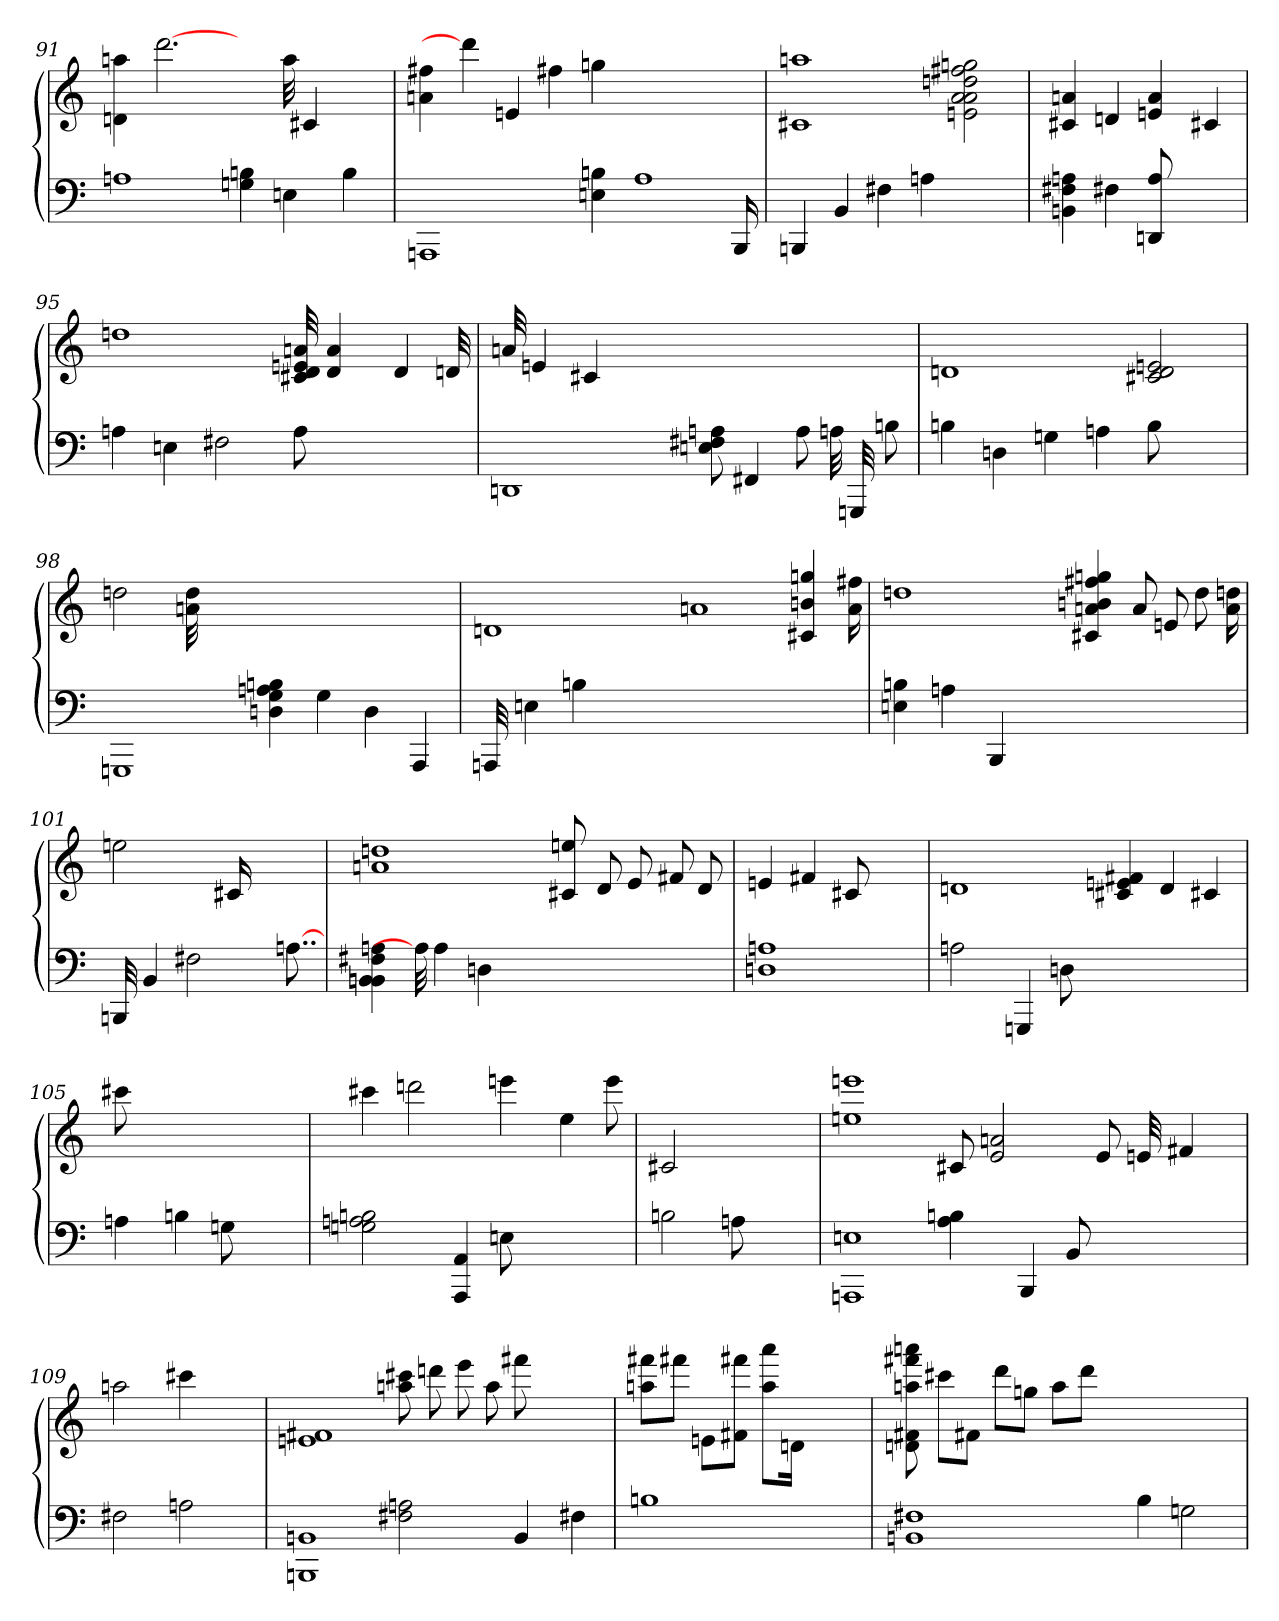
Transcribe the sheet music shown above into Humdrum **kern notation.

**kern	**kern
*part2	*part1
*staff2	*staff1
*clefF4	*clefG2
=91	=91
1An	4dn 4aan
.	[2.ddd
4Gn 4Bn	4ryy
4En	32aa
.	4c#X
4B	.
.	8..ryy
=92	=92
1AAAn	4ff#X 4an
.	4ddd]
.	4en
.	4ff#X
4En 4Bn	4ggn
1A	1ryy
16BBB	16ryy
=93	=93
4BBBn	1c#X 1aan
4BB	.
4F#X	.
4An	.
2ryy	2a 2en 2ff#X 2ggn 2a 2ddn
=94	=94
4F#X 4An 4BBn	4an 4c#X
4F#X	4dn
8A 8DDn	4a 4en
4.ryy	.
.	4c#X
=95	=95
4An	1ddn
4En	.
2F#X	.
8A	32d 32an 32c#X 32en
.	4d 4a
4..ryy	.
.	4d
.	32dn
=96	=96
1DDn	32an
.	4en
.	4c#X
.	4...ryy
8An 8En 8F#X	2ryy
4FF#X	.
8A	.
32An	8.ryy
32GGGn	.
8Bn	.
=97	=97
4Bn	1dn
4Dn	.
4Gn	.
4An	.
8B	2c#X 2en 2d
4.ryy	.
=98	=98
1GGGn	2ddn
.	32an 32dd
.	4...ryy
4G 4Dn 4An 4Bn	1ryy
4G	.
4D	.
4AAA	.
=99	=99
32AAAn	1dn
4En	.
4Bn	.
4...ryy	.
1ryy	1an
4ryy	4c#X 4bn 4ggn
16ryy	16a 16ff#X
=100	=100
4En 4Bn	1ddn
4An	.
4BBB	.
4ryy	.
2ryy	4an 4c#X 4bn 4ff#X 4ggn
.	8a
.	8en
8.ryy	8dd
.	16a 16ddn
=101	=101
32BBBn	2een
4BB	.
2F#X	.
.	16c#X
.	4..ryy
[8..An	.
=102	=102
4BBn 4An 4F#X 4BBn	1an 1ddn
32A]	.
4A	.
4Dn	.
4ryy	.
.	8c#X 8een
2ryy	.
.	8d
.	8e
.	8f#X
.	8d
16.ryy	.
=103	=103
1Dn 1An	4en
.	4f#X
.	8c#X
.	4.ryy
=104	=104
2An	1dn
4GGGn	.
8Dn	.
8ryy	.
2.ryy	4c#X 4f#X 4en
.	4d
.	4c#X
=105	=105
4An	8ccc#X
.	2..ryy
4Bn	.
8Gn	.
4.ryy	.
=106	=106
2Gn 2An 2Bn	4ccc#X
.	2dddn
4AA 4AAA	.
8En	4eeen
8ryy	.
4.ryy	4ee
.	8eee
=107	=107
2Bn	2c#X
8An	2ryy
4.ryy	.
=108	=108
1AAAn 1En	1een 1eeen
4Bn 4A	8c#X
.	2e 2an
4BBB	.
8BB	.
4ryy	8e
.	32en
.	4f#X
8ryy	.
32ryy	.
=109	=109
2F#X	2aan
2An	4ccc#X
.	4ryy
=110	=110
1BBn 1BBBn	1f#X 1en
2F#X 2An	8aan 8ccc#X
.	8dddn
.	8eee
.	8aa
4BB	8fff#X
.	4.ryy
4F#X	.
=111	=111
1Bn	8fff#X\ 8aanL
.	8fff#X\J
.	8en\L
.	8f#X\ 8fff#XJ
.	8aaa\ 8aaL
.	16dn\Jk
.	4ryy
.	16ryy
=112	=112
1BBn 1F#X	8f#X 8aaan 8aan 8dn 8fff#X
.	8ccc#X\L
.	8f#X\J
.	8ddd\L
.	8ggn\J
.	8aa\L
.	8ddd\J
.	8ryy
4B	2.ryy
2Gn	.
=	=
*-	*-
